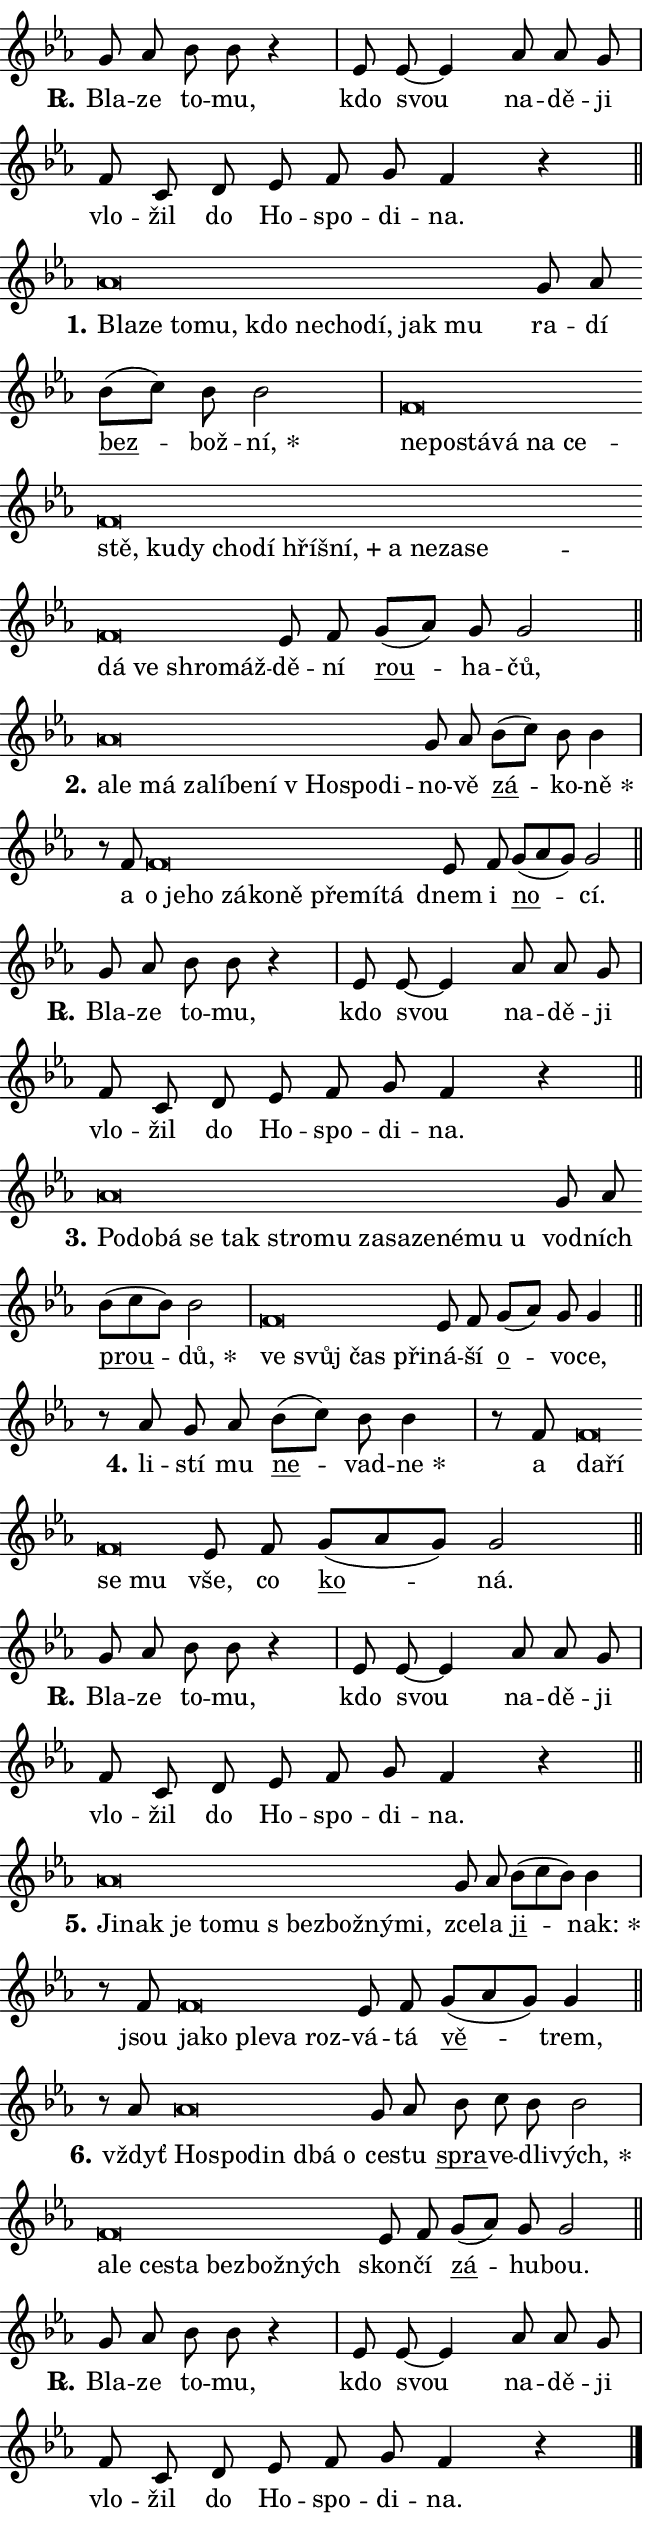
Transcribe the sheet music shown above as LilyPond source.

\version "2.24.0"
\header { tagline = "" }
\paper {
  indent = 0\cm
  top-margin = 0\cm
  right-margin = 0.13\cm % to fit lyric hyphens
  bottom-margin = 0\cm
  left-margin = 0\cm
  paper-width = 11\cm
  page-breaking = #ly:one-page-breaking
  system-system-spacing.basic-distance = #11
  score-system-spacing.basic-distance = #11
  ragged-last = ##f
}


%% Author: Thomas Morley
%% https://lists.gnu.org/archive/html/lilypond-user/2020-05/msg00002.html
#(define (line-position grob)
"Returns position of @var[grob} in current system:
   @code{'start}, if at first time-step
   @code{'end}, if at last time-step
   @code{'middle} otherwise
"
  (let* ((col (ly:item-get-column grob))
         (ln (ly:grob-object col 'left-neighbor))
         (rn (ly:grob-object col 'right-neighbor))
         (col-to-check-left (if (ly:grob? ln) ln col))
         (col-to-check-right (if (ly:grob? rn) rn col))
         (break-dir-left
           (and
             (ly:grob-property col-to-check-left 'non-musical #f)
             (ly:item-break-dir col-to-check-left)))
         (break-dir-right
           (and
             (ly:grob-property col-to-check-right 'non-musical #f)
             (ly:item-break-dir col-to-check-right))))
        (cond ((eqv? 1 break-dir-left) 'start)
              ((eqv? -1 break-dir-right) 'end)
              (else 'middle))))

#(define (tranparent-at-line-position vctor)
  (lambda (grob)
  "Relying on @code{line-position} select the relevant enry from @var{vctor}.
Used to determine transparency,"
    (case (line-position grob)
      ((end) (not (vector-ref vctor 0)))
      ((middle) (not (vector-ref vctor 1)))
      ((start) (not (vector-ref vctor 2))))))

noteHeadBreakVisibility =
#(define-music-function (break-visibility)(vector?)
"Makes @code{NoteHead}s transparent relying on @var{break-visibility}"
#{
  \override NoteHead.transparent =
    #(tranparent-at-line-position break-visibility)
#})

#(define delete-ledgers-for-transparent-note-heads
  (lambda (grob)
    "Reads whether a @code{NoteHead} is transparent.
If so this @code{NoteHead} is removed from @code{'note-heads} from
@var{grob}, which is supposed to be @code{LedgerLineSpanner}.
As a result ledgers are not printed for this @code{NoteHead}"
    (let* ((nhds-array (ly:grob-object grob 'note-heads))
           (nhds-list
             (if (ly:grob-array? nhds-array)
                 (ly:grob-array->list nhds-array)
                 '()))
           ;; Relies on the transparent-property being done before
           ;; Staff.LedgerLineSpanner.after-line-breaking is executed.
           ;; This is fragile ...
           (to-keep
             (remove
               (lambda (nhd)
                 (ly:grob-property nhd 'transparent #f))
               nhds-list)))
      ;; TODO find a better method to iterate over grob-arrays, similiar
      ;; to filter/remove etc for lists
      ;; For now rebuilt from scratch
      (set! (ly:grob-object grob 'note-heads)  '())
      (for-each
        (lambda (nhd)
          (ly:pointer-group-interface::add-grob grob 'note-heads nhd))
        to-keep))))

squashNotes = {
  \override NoteHead.X-extent = #'(-0.2 . 0.2)
  \override NoteHead.Y-extent = #'(-0.75 . 0)
  \override NoteHead.stencil =
    #(lambda (grob)
       (let ((pos (ly:grob-property grob 'staff-position)))
         (begin
           (if (< pos -7) (display "ERROR: Lower brevis then expected\n") (display ""))
           (if (<= pos -6) ly:text-interface::print ly:note-head::print))))
}
unSquashNotes = {
  \revert NoteHead.X-extent
  \revert NoteHead.Y-extent
  \revert NoteHead.stencil
}

hideNotes = \noteHeadBreakVisibility #begin-of-line-visible
unHideNotes = \noteHeadBreakVisibility #all-visible

% work-around for resetting accidentals
% https://lilypond.org/doc/v2.23/Documentation/notation/displaying-rhythms#unmetered-music
cadenzaMeasure = {
  \cadenzaOff
  \partial 1024 s1024
  \cadenzaOn
}

#(define-markup-command (accent layout props text) (markup?)
  "Underline accented syllable"
  (interpret-markup layout props
    #{\markup \override #'(offset . 4.3) \underline { #text }#}))

responsum = \markup \concat {
  "R" \hspace #-1.05 \path #0.1 #'((moveto 0 0.07) (lineto 0.9 0.8)) \hspace #0.05 "."
}

spaceSize = #0.6828661417322834 % exact space size for TeX Gyre Schola

\layout {
  \context {
    \Staff
    \remove "Time_signature_engraver"
    \override LedgerLineSpanner.after-line-breaking = #delete-ledgers-for-transparent-note-heads
  }
  \context {
    \Lyrics {
      \override LyricSpace.minimum-distance = \spaceSize
      \override LyricText.font-name = #"TeX Gyre Schola"
      \override LyricText.font-size = 1
      \override StanzaNumber.font-name = #"TeX Gyre Schola Bold"
      \override StanzaNumber.font-size = 1
    }
  }
  \context {
    \Score 
    \override NoteHead.text =
      #(lambda (grob) 
        (let ((pos (ly:grob-property grob 'staff-position)))
          #{\markup {
            \combine
              \halign #-0.55 \raise #(if (= pos -6) 0 0.5) \override #'(thickness . 2) \draw-line #'(3.2 . 0)
              \musicglyph "noteheads.sM1"
          }#}))
  }
}

% magnetic-lyrics.ily
%
%   written by
%     Jean Abou Samra <jean@abou-samra.fr>
%     Werner Lemberg <wl@gnu.org>
%
%   adapted by
%     Jiri Hon <jiri.hon@gmail.com>
%
% Version 2022-Apr-15

% https://www.mail-archive.com/lilypond-user@gnu.org/msg149350.html

#(define (Left_hyphen_pointer_engraver context)
   "Collect syllable-hyphen-syllable occurrences in lyrics and store
them in properties.  This engraver only looks to the left.  For
example, if the lyrics input is @code{foo -- bar}, it does the
following.

@itemize @bullet
@item
Set the @code{text} property of the @code{LyricHyphen} grob between
@q{foo} and @q{bar} to @code{foo}.

@item
Set the @code{left-hyphen} property of the @code{LyricText} grob with
text @q{foo} to the @code{LyricHyphen} grob between @q{foo} and
@q{bar}.
@end itemize

Use this auxiliary engraver in combination with the
@code{lyric-@/text::@/apply-@/magnetic-@/offset!} hook."
   (let ((hyphen #f)
         (text #f))
     (make-engraver
      (acknowledgers
       ((lyric-syllable-interface engraver grob source-engraver)
        (set! text grob)))
      (end-acknowledgers
       ((lyric-hyphen-interface engraver grob source-engraver)
        ;(when (not (grob::has-interface grob 'lyric-space-interface))
          (set! hyphen grob)));)
      ((stop-translation-timestep engraver)
       (when (and text hyphen)
         (ly:grob-set-object! text 'left-hyphen hyphen))
       (set! text #f)
       (set! hyphen #f)))))

#(define (lyric-text::apply-magnetic-offset! grob)
   "If the space between two syllables is less than the value in
property @code{LyricText@/.details@/.squash-threshold}, move the right
syllable to the left so that it gets concatenated with the left
syllable.

Use this function as a hook for
@code{LyricText@/.after-@/line-@/breaking} if the
@code{Left_@/hyphen_@/pointer_@/engraver} is active."
   (let ((hyphen (ly:grob-object grob 'left-hyphen #f)))
     (when hyphen
       (let ((left-text (ly:spanner-bound hyphen LEFT)))
         (when (grob::has-interface left-text 'lyric-syllable-interface)
           (let* ((common (ly:grob-common-refpoint grob left-text X))
                  (this-x-ext (ly:grob-extent grob common X))
                  (left-x-ext
                   (begin
                     ;; Trigger magnetism for left-text.
                     (ly:grob-property left-text 'after-line-breaking)
                     (ly:grob-extent left-text common X)))
                  ;; `delta` is the gap width between two syllables.
                  (delta (- (interval-start this-x-ext)
                            (interval-end left-x-ext)))
                  (details (ly:grob-property grob 'details))
                  (threshold (assoc-get 'squash-threshold details 0.2)))
             (when (< delta threshold)
               (let* (;; We have to manipulate the input text so that
                      ;; ligatures crossing syllable boundaries are not
                      ;; disabled.  For languages based on the Latin
                      ;; script this is essentially a beautification.
                      ;; However, for non-Western scripts it can be a
                      ;; necessity.
                      (lt (ly:grob-property left-text 'text))
                      (rt (ly:grob-property grob 'text))
                      (is-space (grob::has-interface hyphen 'lyric-space-interface))
                      (space (if is-space " " ""))
                      (extra-delta (if is-space spaceSize 0))
                      ;; Append new syllable.
                      (ltrt-space (if (and (string? lt) (string? rt))
                                (string-append lt space rt)
                                (make-concat-markup (list lt space rt))))
                      ;; Right-align `ltrt` to the right side.
                      (ltrt-space-markup (grob-interpret-markup
                               grob
                               (make-translate-markup
                                (cons (interval-length this-x-ext) 0)
                                (make-right-align-markup ltrt-space)))))
                 (begin
                   ;; Don't print `left-text`.
                   (ly:grob-set-property! left-text 'stencil #f)
                   ;; Set text and stencil (which holds all collected
                   ;; syllables so far) and shift it to the left.
                   (ly:grob-set-property! grob 'text ltrt-space)
                   (ly:grob-set-property! grob 'stencil ltrt-space-markup)
                   (ly:grob-translate-axis! grob (- (- delta extra-delta)) X))))))))))


#(define (lyric-hyphen::displace-bounds-first grob)
   ;; Make very sure this callback isn't triggered too early.
   (let ((left (ly:spanner-bound grob LEFT))
         (right (ly:spanner-bound grob RIGHT)))
     (ly:grob-property left 'after-line-breaking)
     (ly:grob-property right 'after-line-breaking)
     (ly:lyric-hyphen::print grob)))

squashThreshold = #0.4

\layout {
  \context {
    \Lyrics
    \consists #Left_hyphen_pointer_engraver
    \override LyricText.after-line-breaking =
      #lyric-text::apply-magnetic-offset!
    \override LyricHyphen.stencil = #lyric-hyphen::displace-bounds-first
    \override LyricText.details.squash-threshold = \squashThreshold
    \override LyricHyphen.minimum-distance = 0
    \override LyricHyphen.minimum-length = \squashThreshold
  }
}

squashText = \override LyricText.details.squash-threshold = 9999
unSquashText = \override LyricText.details.squash-threshold = \squashThreshold

leftText = \override LyricText.self-alignment-X = #LEFT
unLeftText = \revert LyricText.self-alignment-X

starOffset = #(lambda (grob) 
                (let ((x_offset (ly:self-alignment-interface::aligned-on-x-parent grob)))
                  (if (= x_offset 0) 0 (+ x_offset 1.2))))

star = #(define-music-function (syllable)(string?)
"Append star separator at the end of a syllable"
#{
  \once \override LyricText.X-offset = #starOffset
  \lyricmode { \markup {
    #syllable
    \override #'((font-name . "TeX Gyre Schola Bold")) \hspace #0.2 \lower #0.65 \larger "*"
  } }
#})

starAccent = #(define-music-function (syllable)(string?)
"Append star separator at the end of a syllable and make accent"
#{
  \once \override LyricText.X-offset = #starOffset
  \lyricmode { \markup {
    \accent #syllable
    \override #'((font-name . "TeX Gyre Schola Bold")) \hspace #0.2 \lower #0.65 \larger "*"
  } }
#})

breath = #(define-music-function (syllable)(string?)
"Append breathing indicator at the end of a syllable"
#{
  \lyricmode { \markup { #syllable "+" } }
#})

optionalBreath = #(define-music-function (syllable)(string?)
"Append optional breathing indicator at the end of a syllable"
#{
  \lyricmode { \markup { #syllable "(+)" } }
#})


\score {
    <<
        \new Voice = "melody" { \cadenzaOn \key es \major \relative { g'8 as bes bes r4 \cadenzaMeasure \bar "|" es,8 es~ es4 \bar "" as8 as g \cadenzaMeasure \bar "|" f c \bar "" d es \bar "" f g f4 r \cadenzaMeasure \bar "||" \break } }
        \new Lyrics \lyricsto "melody" { \lyricmode { \set stanza = \responsum
Bla -- ze to -- mu, kdo svou na -- dě -- ji vlo -- žil do Ho -- spo -- di -- na. } }
    >>
    \layout {}
}

\score {
    <<
        \new Voice = "melody" { \cadenzaOn \key es \major \relative { \squashNotes as'\breve*1/16 \hideNotes \breve*1/16 \bar "" \breve*1/16 \bar "" \breve*1/16 \bar "" \breve*1/16 \bar "" \breve*1/16 \bar "" \breve*1/16 \bar "" \breve*1/16 \bar "" \breve*1/16 \breve*1/16 \bar "" \unHideNotes \unSquashNotes g8 as \bar "" bes[( c)] bes bes2 \cadenzaMeasure \bar "|" \squashNotes f\breve*1/16 \hideNotes \breve*1/16 \bar "" \breve*1/16 \bar "" \breve*1/16 \bar "" \breve*1/16 \bar "" \breve*1/16 \bar "" \breve*1/16 \bar "" \breve*1/16 \bar "" \breve*1/16 \bar "" \breve*1/16 \bar "" \breve*1/16 \bar "" \breve*1/16 \bar "" \breve*1/16 \bar "" \breve*1/16 \bar "" \breve*1/16 \bar "" \breve*1/16 \bar "" \breve*1/16 \bar "" \breve*1/16 \bar "" \breve*1/16 \bar "" \breve*1/16 \breve*1/16 \bar "" \unHideNotes \unSquashNotes es8 f \bar "" g[( as)] g g2 \cadenzaMeasure \bar "||" \break } }
        \new Lyrics \lyricsto "melody" { \lyricmode { \set stanza = "1."
\leftText Bla -- \squashText ze to -- mu, kdo ne -- cho -- dí, jak mu \unLeftText \unSquashText ra -- dí \markup \accent bez -- bož -- \star ní, \leftText ne -- \squashText po -- stá -- vá na ce -- stě, ku -- dy cho -- dí hří -- \breath "šní," a ne -- za -- se -- dá ve shro -- máž -- \unLeftText \unSquashText dě -- ní \markup \accent rou -- ha -- čů, } }
    >>
    \layout {}
}

\score {
    <<
        \new Voice = "melody" { \cadenzaOn \key es \major \relative { \squashNotes as'\breve*1/16 \hideNotes \breve*1/16 \bar "" \breve*1/16 \bar "" \breve*1/16 \bar "" \breve*1/16 \bar "" \breve*1/16 \bar "" \breve*1/16 \bar "" \breve*1/16 \bar "" \breve*1/16 \breve*1/16 \bar "" \unHideNotes \unSquashNotes g8 as \bar "" bes[( c)] bes bes4 \cadenzaMeasure \bar "|" r8 f8 \squashNotes f\breve*1/16 \hideNotes \breve*1/16 \bar "" \breve*1/16 \bar "" \breve*1/16 \bar "" \breve*1/16 \bar "" \breve*1/16 \bar "" \breve*1/16 \bar "" \breve*1/16 \breve*1/16 \bar "" \unHideNotes \unSquashNotes es8 f \bar "" g[( as g)] g2 \cadenzaMeasure \bar "||" \break } }
        \new Lyrics \lyricsto "melody" { \lyricmode { \set stanza = "2."
\leftText a -- \squashText le má za -- lí -- be -- ní "v Ho" -- spo -- di -- \unLeftText \unSquashText no -- vě \markup \accent zá -- ko -- \star ně a \leftText o \squashText je -- ho zá -- ko -- ně pře -- mí -- tá \unLeftText \unSquashText dnem i \markup \accent no -- cí. } }
    >>
    \layout {}
}

\score {
    <<
        \new Voice = "melody" { \cadenzaOn \key es \major \relative { g'8 as bes bes r4 \cadenzaMeasure \bar "|" es,8 es~ es4 \bar "" as8 as g \cadenzaMeasure \bar "|" f c \bar "" d es \bar "" f g f4 r \cadenzaMeasure \bar "||" \break } }
        \new Lyrics \lyricsto "melody" { \lyricmode { \set stanza = \responsum
Bla -- ze to -- mu, kdo svou na -- dě -- ji vlo -- žil do Ho -- spo -- di -- na. } }
    >>
    \layout {}
}

\score {
    <<
        \new Voice = "melody" { \cadenzaOn \key es \major \relative { \squashNotes as'\breve*1/16 \hideNotes \breve*1/16 \bar "" \breve*1/16 \bar "" \breve*1/16 \bar "" \breve*1/16 \bar "" \breve*1/16 \bar "" \breve*1/16 \bar "" \breve*1/16 \bar "" \breve*1/16 \bar "" \breve*1/16 \bar "" \breve*1/16 \bar "" \breve*1/16 \breve*1/16 \bar "" \unHideNotes \unSquashNotes g8 as \bar "" bes[( c bes)] bes2 \cadenzaMeasure \bar "|" \squashNotes f\breve*1/16 \hideNotes \breve*1/16 \bar "" \breve*1/16 \breve*1/16 \bar "" \unHideNotes \unSquashNotes es8 f \bar "" g[( as)] g g4 \cadenzaMeasure \bar "||" \break } }
        \new Lyrics \lyricsto "melody" { \lyricmode { \set stanza = "3."
\leftText Po -- \squashText do -- bá se tak stro -- mu za -- sa -- ze -- né -- mu u \unLeftText \unSquashText vod -- ních \markup \accent prou -- \star dů, \leftText ve \squashText svůj čas při -- \unLeftText \unSquashText ná -- ší \markup \accent o -- vo -- ce, } }
    >>
    \layout {}
}

\score {
    <<
        \new Voice = "melody" { \cadenzaOn \key es \major \relative { r8 as' g as \bar "" bes[( c)] bes bes4 \cadenzaMeasure \bar "|" r8 f8 \squashNotes f\breve*1/16 \hideNotes \breve*1/16 \bar "" \breve*1/16 \breve*1/16 \bar "" \unHideNotes \unSquashNotes es8 f \bar "" g[( as g)] g2 \cadenzaMeasure \bar "||" \break } }
        \new Lyrics \lyricsto "melody" { \lyricmode { \set stanza = "4."
li -- stí mu \markup \accent ne -- vad -- \star ne a \leftText da -- \squashText ří se mu \unLeftText \unSquashText vše, co \markup \accent ko -- ná. } }
    >>
    \layout {}
}

\score {
    <<
        \new Voice = "melody" { \cadenzaOn \key es \major \relative { g'8 as bes bes r4 \cadenzaMeasure \bar "|" es,8 es~ es4 \bar "" as8 as g \cadenzaMeasure \bar "|" f c \bar "" d es \bar "" f g f4 r \cadenzaMeasure \bar "||" \break } }
        \new Lyrics \lyricsto "melody" { \lyricmode { \set stanza = \responsum
Bla -- ze to -- mu, kdo svou na -- dě -- ji vlo -- žil do Ho -- spo -- di -- na. } }
    >>
    \layout {}
}

\score {
    <<
        \new Voice = "melody" { \cadenzaOn \key es \major \relative { \squashNotes as'\breve*1/16 \hideNotes \breve*1/16 \bar "" \breve*1/16 \bar "" \breve*1/16 \bar "" \breve*1/16 \bar "" \breve*1/16 \bar "" \breve*1/16 \bar "" \breve*1/16 \breve*1/16 \bar "" \unHideNotes \unSquashNotes g8 as \bar "" bes[( c bes)] bes4 \cadenzaMeasure \bar "|" r8 f \squashNotes f\breve*1/16 \hideNotes \breve*1/16 \bar "" \breve*1/16 \bar "" \breve*1/16 \breve*1/16 \bar "" \unHideNotes \unSquashNotes es8 f \bar "" g[( as g)] g4 \cadenzaMeasure \bar "||" \break } }
        \new Lyrics \lyricsto "melody" { \lyricmode { \set stanza = "5."
\leftText Ji -- \squashText nak je to -- mu "s bez" -- bož -- ný -- mi, \unLeftText \unSquashText zce -- la \markup \accent ji -- \star nak: jsou \leftText ja -- \squashText ko ple -- va roz -- \unLeftText \unSquashText vá -- tá \markup \accent vě -- trem, } }
    >>
    \layout {}
}

\score {
    <<
        \new Voice = "melody" { \cadenzaOn \key es \major \relative { r8 as' \squashNotes as\breve*1/16 \hideNotes \breve*1/16 \bar "" \breve*1/16 \bar "" \breve*1/16 \breve*1/16 \bar "" \unHideNotes \unSquashNotes g8 as \bar "" bes c bes bes2 \cadenzaMeasure \bar "|" \squashNotes f\breve*1/16 \hideNotes \breve*1/16 \bar "" \breve*1/16 \bar "" \breve*1/16 \bar "" \breve*1/16 \bar "" \breve*1/16 \breve*1/16 \bar "" \unHideNotes \unSquashNotes es8 f \bar "" g[( as)] g g2 \cadenzaMeasure \bar "||" \break } }
        \new Lyrics \lyricsto "melody" { \lyricmode { \set stanza = "6."
vždyť \leftText Ho -- \squashText spo -- din dbá o \unLeftText \unSquashText ce -- stu \markup \accent spra -- ve -- dli -- \star vých, \leftText a -- \squashText le ce -- sta bez -- bož -- ných \unLeftText \unSquashText skon -- čí \markup \accent zá -- hu -- bou. } }
    >>
    \layout {}
}

\score {
    <<
        \new Voice = "melody" { \cadenzaOn \key es \major \relative { g'8 as bes bes r4 \cadenzaMeasure \bar "|" es,8 es~ es4 \bar "" as8 as g \cadenzaMeasure \bar "|" f c \bar "" d es \bar "" f g f4 r \cadenzaMeasure \bar "||" \break } \bar "|." }
        \new Lyrics \lyricsto "melody" { \lyricmode { \set stanza = \responsum
Bla -- ze to -- mu, kdo svou na -- dě -- ji vlo -- žil do Ho -- spo -- di -- na. } }
    >>
    \layout {}
}
